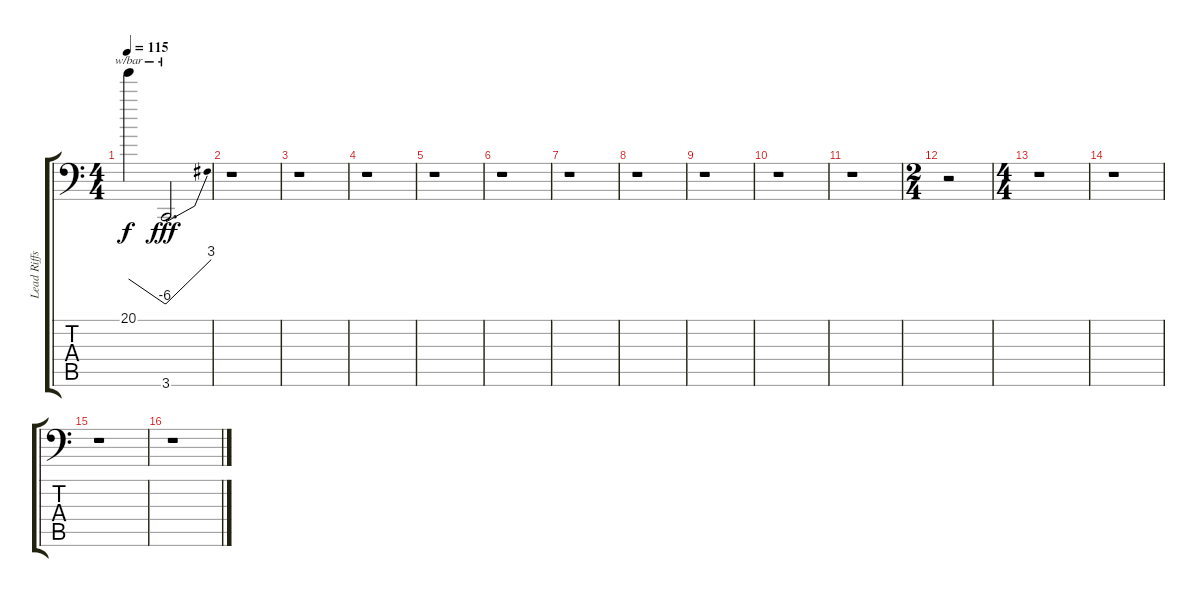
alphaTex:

\track ("Lead Riffs" "Lead Riffs") {instrument distortionguitar}
\staff {score tabs}
\tuning (B3 Gb3 D3 A2 E2 A1) {hide}
\ts (4 4)
\tempo 115
\clef f4
\ks c
20.1{t}.4{tbe (custom default 0 0 58 -24 60 -24) dy f} 3.6.2{d tbe (dive default 0 -24 60 12) dy fff} |
r.1 |
r.1 |
r.1 |
r.1 |
r.1 |
r.1 |
r.1 |
r.1 |
r.1 |
r.1 |
\ts (2 4)
r.2 |
\ts (4 4)
r.1 |
r.1 |
r.1 |
r.1
